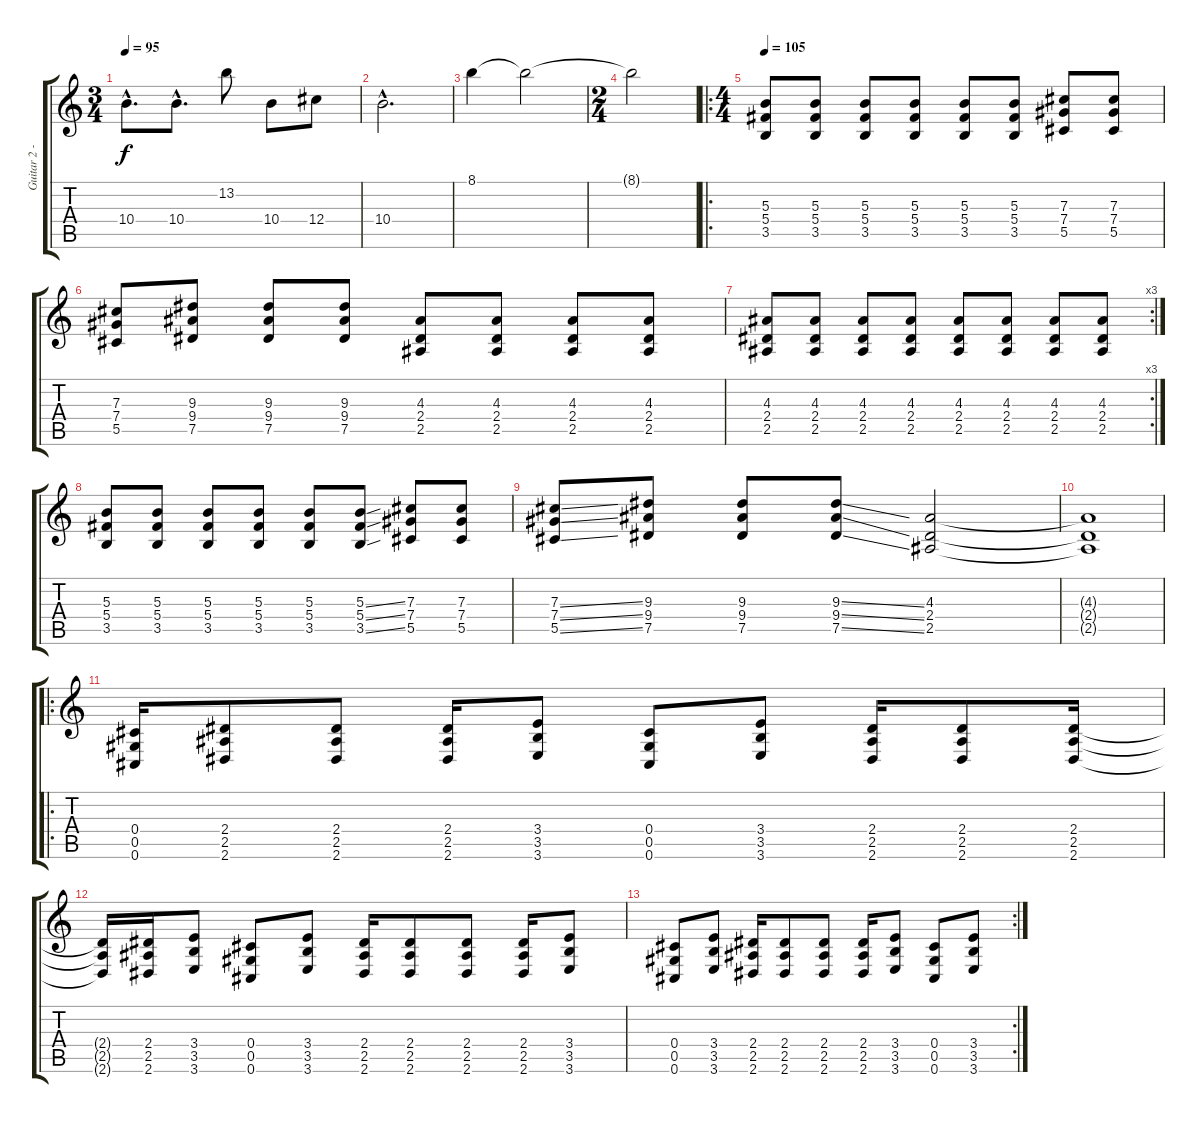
\track ("Guitar 2 - " "Guitar 2 -") {instrument distortionguitar}
\staff {score tabs}
\tuning (Eb4 Bb3 Gb3 Db3 Ab2 Db2) {hide}
\ts (3 4)
\tempo 95
\clef g2
\ks c
10.4{hac}.8{d dy f} 10.4{hac}.8{d} 13.2.8 10.4.8 12.4.8 |
10.4{hac}.2{d} |
8.1.4{instrument overdrivenguitar} 8.1{t}.2 |
\ts (2 4)
8.1{t}.2 |
\ro
\ts (4 4)
\tempo 105
(5.3 5.4 3.5).8{volume 13 balance 16 instrument distortionguitar} (5.3 5.4 3.5).8 (5.3 5.4 3.5).8 (5.3 5.4 3.5).8 (5.3 5.4 3.5).8 (5.3 5.4 3.5).8 (7.3 7.4 5.5).8 (7.3 7.4 5.5).8 |
(7.3 7.4 5.5).8 (9.3 9.4 7.5).8 (9.3 9.4 7.5).8 (9.3 9.4 7.5).8 (4.3 2.4 2.5).8 (4.3 2.4 2.5).8 (4.3 2.4 2.5).8 (4.3 2.4 2.5).8 |
\rc 3
(4.3 2.4 2.5).8 (4.3 2.4 2.5).8 (4.3 2.4 2.5).8 (4.3 2.4 2.5).8 (4.3 2.4 2.5).8 (4.3 2.4 2.5).8 (4.3 2.4 2.5).8 (4.3 2.4 2.5).8 |
(5.3 5.4 3.5).8 (5.3 5.4 3.5).8 (5.3 5.4 3.5).8 (5.3 5.4 3.5).8 (5.3 5.4 3.5).8 (5.3{ss} 5.4{ss} 3.5{ss}).8 (7.3 7.4 5.5).8 (7.3 7.4 5.5).8 |
(7.3{ss} 7.4{ss} 5.5{ss}).8 (9.3 9.4 7.5).8 (9.3 9.4 7.5).8 (9.3{ss} 9.4{ss} 7.5{ss}).8 (4.3 2.4 2.5).2 |
(4.3{t} 2.4{t} 2.5{t}).1 |
\ro
(0.4 0.5 0.6).16 (2.4 2.5 2.6).8 (2.4 2.5 2.6).8 (2.4 2.5 2.6).16 (3.4 3.5 3.6).8 (0.4 0.5 0.6).8 (3.4 3.5 3.6).8 (2.4 2.5 2.6).16 (2.4 2.5 2.6).8 (2.4 2.5 2.6).16 |
(2.4{t} 2.5{t} 2.6{t}).16 (2.4 2.5 2.6).16 (3.4 3.5 3.6).8 (0.4 0.5 0.6).8 (3.4 3.5 3.6).8 (2.4 2.5 2.6).16 (2.4 2.5 2.6).8 (2.4 2.5 2.6).8 (2.4 2.5 2.6).16 (3.4 3.5 3.6).8 |
\rc 2
(0.4 0.5 0.6).8 (3.4 3.5 3.6).8 (2.4 2.5 2.6).16 (2.4 2.5 2.6).8 (2.4 2.5 2.6).8 (2.4 2.5 2.6).16 (3.4 3.5 3.6).8 (0.4 0.5 0.6).8 (3.4 3.5 3.6).8
